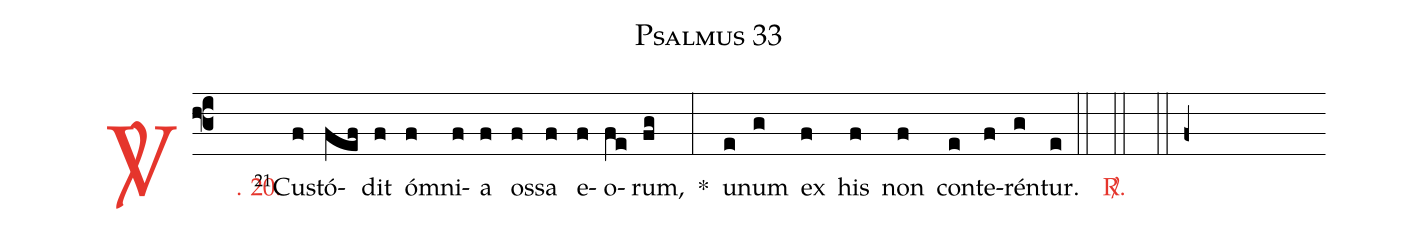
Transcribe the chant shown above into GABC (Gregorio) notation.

name: Psalmus 33;
%%
(f3)

<c><sp>V/</sp>. 20.</c>() <v>\VSup{21}</v>Cu(f)stó(fef)dit(f) óm(f)ni(f)a(f) os(f)sa(f) e(f)o(fe)rum,(fg) *(:) u(e)num(g) ex(f) his(f) non(f) con(e)te(f)rén(g)tur.(e)

(::)

<c><sp>R/</sp>.</c>(::)

(::)

(f+)
